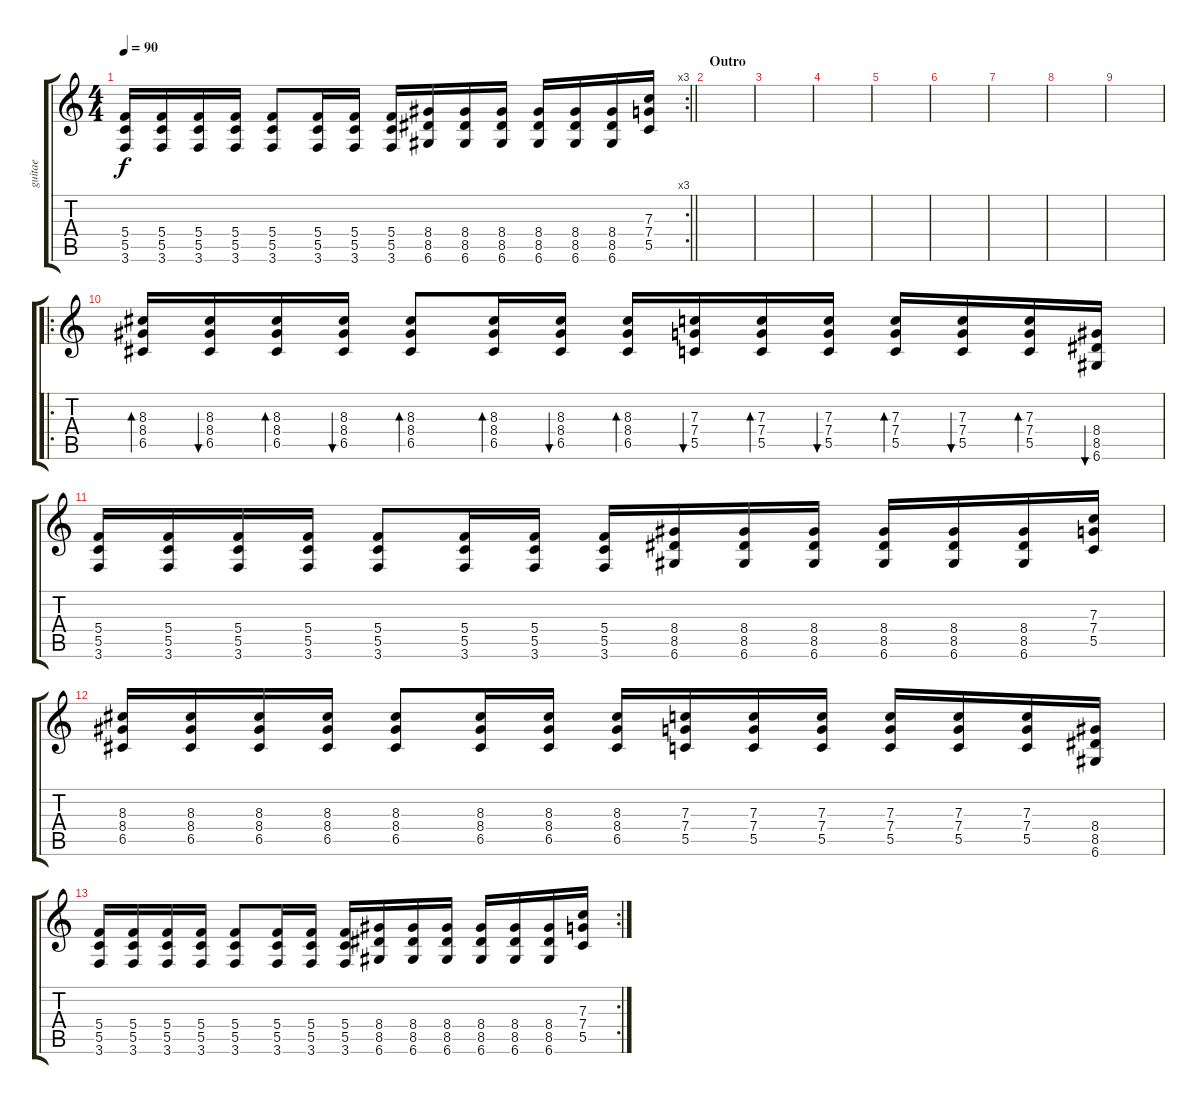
\track ("guitae" "guitae") {instrument distortionguitar}
\staff {score tabs}
\tuning (D4 A3 F3 C3 G2 D2) {hide}
\rc 3
\ts (4 4)
\tempo 90
\clef g2
\barLineRight lightlight
\ks c
(5.4 5.5 3.6).16{dy f} (5.4 5.5 3.6).16 (5.4 5.5 3.6).16 (5.4 5.5 3.6).16 (5.4 5.5 3.6).8 (5.4 5.5 3.6).16 (5.4 5.5 3.6).16 (5.4 5.5 3.6).16 (8.4 8.5 6.6).16 (8.4 8.5 6.6).16 (8.4 8.5 6.6).16 (8.4 8.5 6.6).16 (8.4 8.5 6.6).16 (8.4 8.5 6.6).16 (7.3 7.4 5.5).16 |
\section ("" "Outro")
|
|
|
|
|
|
|
|
\ro
(8.3 8.4 6.5).16{bd 60 instrument distortionguitar} (8.3 8.4 6.5).16{bu 60} (8.3 8.4 6.5).16{bd 60} (8.3 8.4 6.5).16{bu 60} (8.3 8.4 6.5).8{bd 60} (8.3 8.4 6.5).16{bd 60} (8.3 8.4 6.5).16{bu 60} (8.3 8.4 6.5).16{bd 60} (7.3 7.4 5.5).16{bu 60} (7.3 7.4 5.5).16{bd 60} (7.3 7.4 5.5).16{bu 60} (7.3 7.4 5.5).16{bd 60} (7.3 7.4 5.5).16{bu 60} (7.3 7.4 5.5).16{bd 60} (8.4 8.5 6.6).16{bu 60} |
(5.4 5.5 3.6).16 (5.4 5.5 3.6).16 (5.4 5.5 3.6).16 (5.4 5.5 3.6).16 (5.4 5.5 3.6).8 (5.4 5.5 3.6).16 (5.4 5.5 3.6).16 (5.4 5.5 3.6).16 (8.4 8.5 6.6).16 (8.4 8.5 6.6).16 (8.4 8.5 6.6).16 (8.4 8.5 6.6).16 (8.4 8.5 6.6).16 (8.4 8.5 6.6).16 (7.3 7.4 5.5).16 |
(8.3 8.4 6.5).16 (8.3 8.4 6.5).16 (8.3 8.4 6.5).16 (8.3 8.4 6.5).16 (8.3 8.4 6.5).8 (8.3 8.4 6.5).16 (8.3 8.4 6.5).16 (8.3 8.4 6.5).16 (7.3 7.4 5.5).16 (7.3 7.4 5.5).16 (7.3 7.4 5.5).16 (7.3 7.4 5.5).16 (7.3 7.4 5.5).16 (7.3 7.4 5.5).16 (8.4 8.5 6.6).16 |
\rc 2
(5.4 5.5 3.6).16 (5.4 5.5 3.6).16 (5.4 5.5 3.6).16 (5.4 5.5 3.6).16 (5.4 5.5 3.6).8 (5.4 5.5 3.6).16 (5.4 5.5 3.6).16 (5.4 5.5 3.6).16 (8.4 8.5 6.6).16 (8.4 8.5 6.6).16 (8.4 8.5 6.6).16 (8.4 8.5 6.6).16 (8.4 8.5 6.6).16 (8.4 8.5 6.6).16 (7.3 7.4 5.5).16
